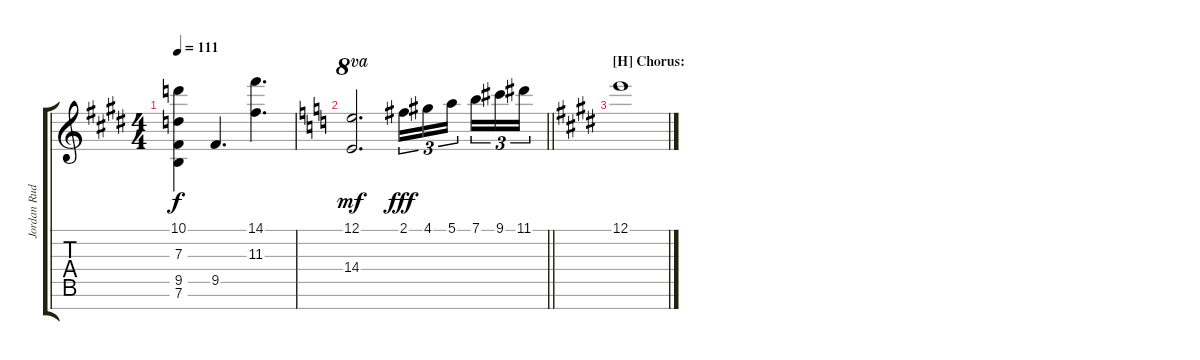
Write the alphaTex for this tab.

\track ("Jordan Rudess - Right Hand" "Jordan Rud") {instrument stringensemble1}
\staff {score tabs}
\tuning (E5 B4 G4 D4 A3 E3 B2) {hide}
\ts (4 4)
\tempo 111
\clef g2
\ks c#minor
(10.1 7.3 9.5 7.6).4{dy f} 9.5.4{d} (14.1 11.3).4{d} |
\barLineRight lightlight
\ks c
(12.1 14.4).2{d ot 8va dy mf} 2.1.16{tu (3 2) dy fff} 4.1.16{tu (3 2)} 5.1.16{tu (3 2) beam splitsecondary} 7.1.16{tu (3 2)} 9.1.16{tu (3 2)} 11.1.16{tu (3 2)} |
\section ("" "[H] Chorus:")
\ks c#minor
12.1.1
